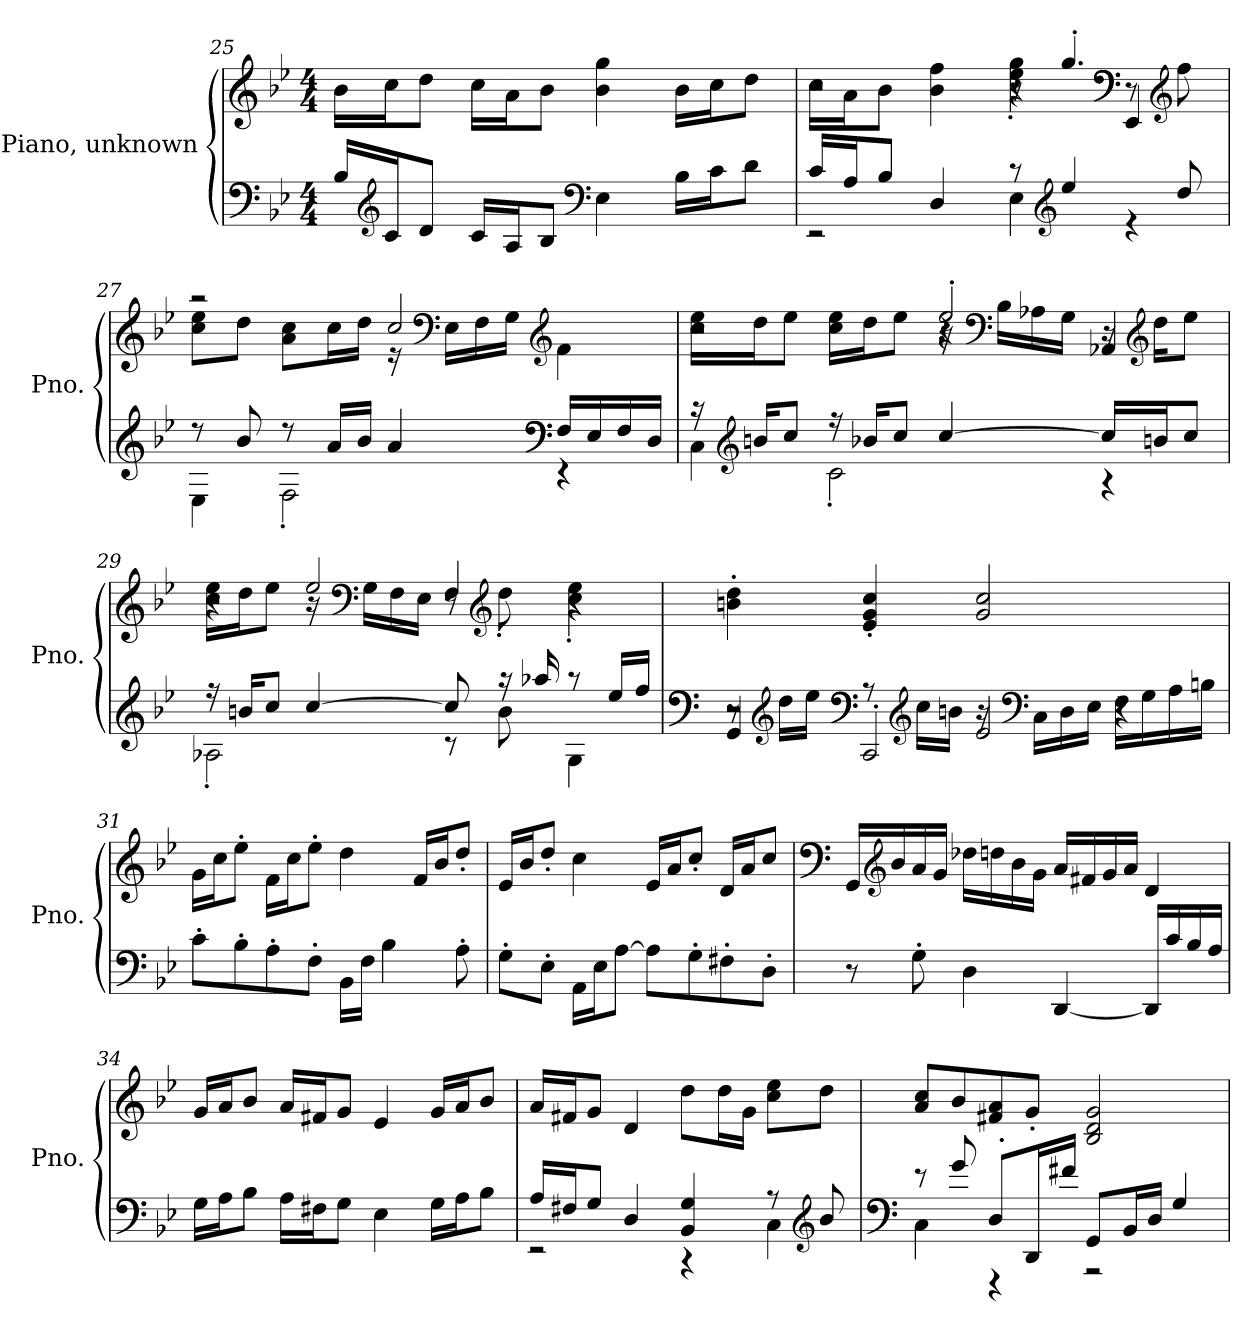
**kern	**kern
*part1	*part1
*staff2	*staff1
*I"Piano, unknown	*
*I'Pno.	*
!!LO:LB:g=z
*clefF4	*clefG2
*k[b-e-]	*k[b-e-]
*M4/4	*M4/4
=25	=25
16B-/LL	16b-\LL
*clefG2	*
16c/J	16cc\J
8d/J	8dd\J
16c/LL	16cc\LL
16A/J	16a\J
8B-/J	8b-\J
*clefF4	*
4E-\	4b-\ 4gg\
16B-\LL	16b-\LL
16c\J	16cc\J
8d\J	8dd\J
=26	=26
*^	*^
*	*	*	*^
16c/LL	2r	2r	16cc\LL	2r
16A/J	.	.	16a\J	.
8B-/J	.	.	8b-\J	.
4D/	.	.	4b-\ 4ff\	.
8r	4E-\	8r	4ee-\' 4gg\'	4r
*clefG2	*	*	*	*
4ee-/	.	4.gg'/	.	.
*	*	*clefF4	*	*
.	4r	.	8r	4EE-/
*	*	*clefG2	*	*
8dd/	.	.	8ff\	.
*	*	*	*v	*v
!!LO:LB:g=z
=27	=27	=27	=27
8r	4E-\	2r	8cc\ 8ee-\L
8b-/	.	.	8dd\J
8r	2F'\	.	8a\ 8cc\L
16a/LL	.	.	16cc\L
16b-/JJ	.	.	16dd\JJ
4a/	.	2cc/	16r
*	*	*clefF4	*
.	.	.	16E-\LL
.	.	.	16F\
.	.	.	16G\JJ
*clefF4	*	*clefG2	*
16F/LL	4r	.	4f\
16E-/	.	.	.
16F/	.	.	.
16D/JJ	.	.	.
=28	=28	=28	=28
*	*	*	*^
16r	4C\	2r	16cc\ 16ee-\LL	2r
*clefG2	*	*	*	*
16bn/KL	.	.	16dd\J	.
8cc/J	.	.	8ee-\J	.
16r	2c'\	.	16cc\ 16ee-\LL	.
16b-X/KL	.	.	16dd\J	.
8cc/J	.	.	8ee-\J	.
[4cc/	.	2ee-'/	16r	4r
*	*	*clefF4	*	*
.	.	.	16B-\LL	.
.	.	.	16A-X\	.
.	.	.	16G\JJ	.
16cc/LL]	4r	.	16r	4AA-X/
*	*	*clefG2	*	*
16bn/J	.	.	16dd\KL	.
8cc/J	.	.	8ee-\J	.
!!LO:LB:g=z	!!	!!
=29	=29	=29	=29	=29
16r	2A-X'\	4r	16cc\ 16ee-\LL	2r
16bn/KL	.	.	16dd\J	.
8cc/J	.	.	8ee-\J	.
[4cc/	.	2ee-/	16r	.
*	*	*clefF4	*	*
.	.	.	16G\LL	.
.	.	.	16F\	.
.	.	.	16E-\JJ	.
8cc/]	8r	.	8r	4F/
*	*	*clefG2	*	*
16r	8b\	.	8dd'\	.
16aa-X/	.	.	.	.
8r	4G\	4r	4cc\' 4ee-\'	4r
16ee-/LL	.	.	.	.
16ff/JJ	.	.	.	.
*v	*v	*	*	*
*	*v	*v	*v
=30	=30
*clefF4	*
*^	*
*	*^	*
2r	8r	4GG/	4bn\' 4dd\'
*clefG2	*	*	*
.	16dd\LL	.	.
.	16ee-\JJ	.	.
*clefF4	*	*	*
.	8r	2CC'/	4e-/' 4g/' 4cc/'
*clefG2	*	*	*
.	16cc\LL	.	.
.	16bn\JJ	.	.
2e-/	16r	.	2g/ 2cc/
*clefF4	*	*	*
.	16C\LL	.	.
.	16D\	.	.
.	16E-\JJ	.	.
.	16F\LL	4r	.
.	16G\	.	.
.	16A\	.	.
.	16Bn\JJ	.	.
*v	*v	*v	*
!!LO:PB:g=z
=31	=31
8c'\L	16g\LL
.	16cc\J
8B-'\	8ee-'\J
8A'\	16f\LL
.	16cc\J
8F'\J	8ee-'\J
16BB-\LL	4dd\
16F\JJ	.
4B-\	.
.	16f/LL
.	16b-/J
8A'\	8dd'/J
=32	=32
8G'\L	16e-/LL
.	16b-/J
8E-'\J	8dd'/J
16AA\LL	4cc\
16E-\J	.
[8A\J	.
8A\L]	16e-/LL
.	16a/J
8G'\	8cc'/J
8F#X'\	16d/LL
.	16a/J
8D'\J	8cc/J
=33	=33
*	*clefF4
8r	16GG/LL
*	*clefG2
.	16b-/
8G'\	16a/
.	16g/JJ
4D\	16dd-X\LL
.	16ddn\
.	16b-\
.	16g\JJ
[4DD/	16a/LL
.	16f#X/
.	16g/
.	16a/JJ
16DD/LL]	4d/
16c/	.
16B-/	.
16A/JJ	.
!!LO:LB:g=z
=34	=34
16G\LL	16g/LL
16A\J	16a/J
8B-\J	8b-/J
16A\LL	16a/LL
16F#X\J	16f#X/J
8G\J	8g/J
4E-\	4e-/
16G\LL	16g/LL
16A\J	16a/J
8B-\J	8b-/J
=35	=35
*^	*
16A/LL	2r	16a/LL
16F#X/J	.	16f#X/J
8G/J	.	8g/J
4D/	.	4d/
4BB-/ 4G/	4r	8dd\L
.	.	16dd\L
.	.	16g\JJ
8r	4C\	8cc\ 8ee-\L
*clefG2	*	*
8b-/	.	8dd\J
=36	=36	=36
*clefF4	*	*
8r	4C\	8a/ 8cc/L
8g/	.	8b-/
8D'/L	4r	8f#X/ 8a/
16DD/L	.	8g'/J
16f#X/JJ	.	.
8GG/L	2r	2B-/ 2d/ 2g/
16BB-/L	.	.
16D/JJ	.	.
4G/	.	.
*v	*v	*
=	=
*-	*-
